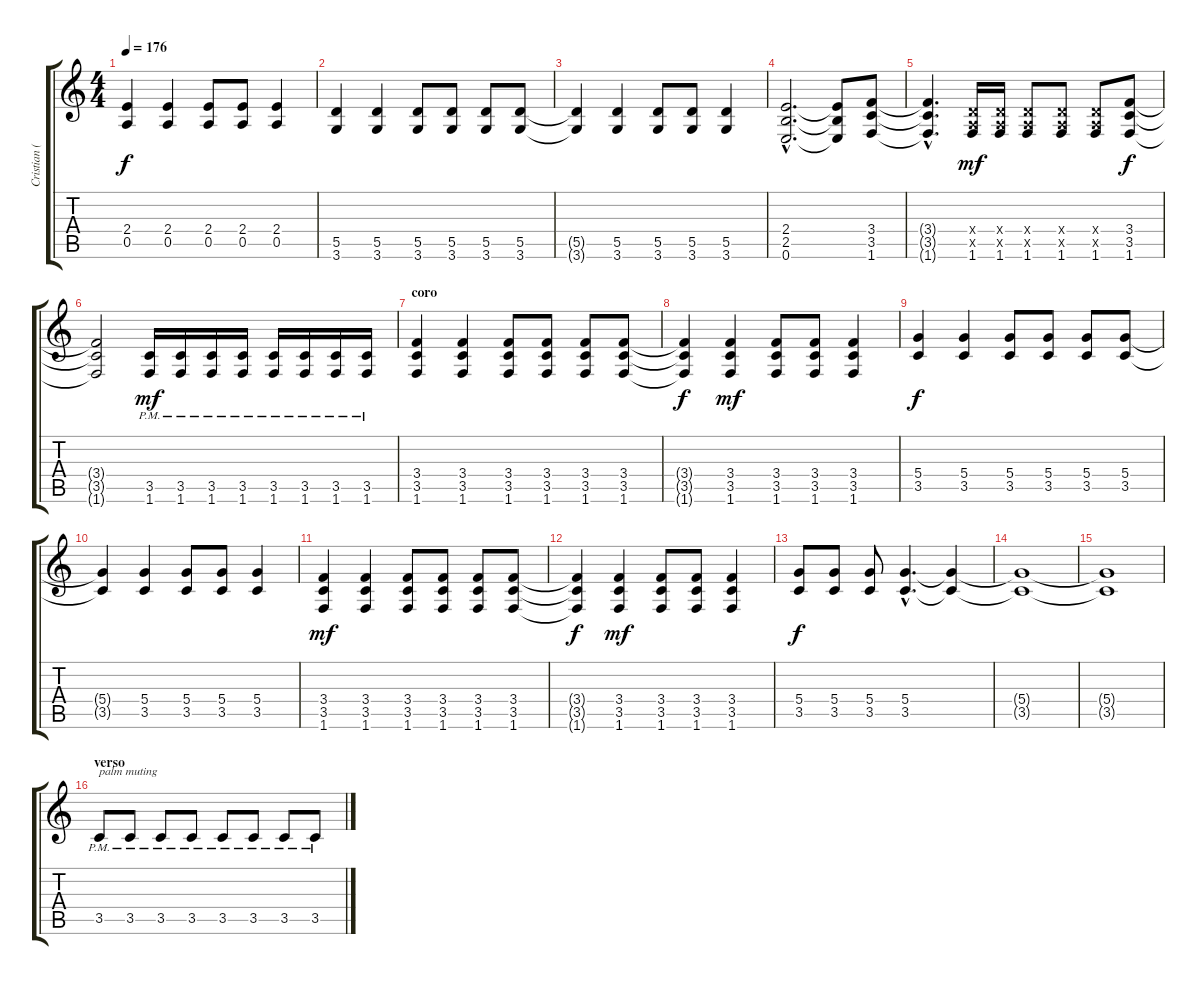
\track ("Cristian (guitarra)" "Cristian (") {instrument distortionguitar}
\staff {score tabs}
\tuning (E4 B3 G3 D3 A2 E2) {hide}
\ts (4 4)
\tempo 176
\clef g2
\ks c
(2.4{t} 0.5{t}).4{dy f} (2.4 0.5).4 (2.4 0.5).8 (2.4 0.5).8 (2.4 0.5).4 |
(5.5 3.6).4 (5.5 3.6).4 (5.5 3.6).8 (5.5 3.6).8 (5.5 3.6).8 (5.5 3.6).8 |
(5.5{t} 3.6{t}).4 (5.5 3.6).4 (5.5 3.6).8 (5.5 3.6).8 (5.5 3.6).4 |
(2.4{hac} 2.5{hac} 0.6{hac}).2{d} (2.4{t} 2.5{t} 0.6{t}).8 (3.4 3.5 1.6).8 |
(3.4{hac t} 3.5{hac t} 1.6{hac t}).4{d} (0.4{x} 0.5{x} 1.6).16{dy mf} (0.4{x} 0.5{x} 1.6).16 (0.4{x} 0.5{x} 1.6).8 (0.4{x} 0.5{x} 1.6).8 (0.4{x} 0.5{x} 1.6).8 (3.4 3.5 1.6).8{dy f} |
(3.4{t} 3.5{t} 1.6{t}).2 (3.5{pm} 1.6).16{dy mf} (3.5{pm} 1.6).16 (3.5{pm} 1.6).16 (3.5{pm} 1.6).16 (3.5{pm} 1.6).16 (3.5{pm} 1.6).16 (3.5{pm} 1.6).16 (3.5{pm} 1.6).16 |
\section ("" "coro")
(3.4 3.5 1.6).4 (3.4 3.5 1.6).4 (3.4 3.5 1.6).8 (3.4 3.5 1.6).8 (3.4 3.5 1.6).8 (3.4 3.5 1.6).8 |
(3.4{t} 3.5{t} 1.6{t}).4{dy f} (3.4 3.5 1.6).4{dy mf} (3.4 3.5 1.6).8 (3.4 3.5 1.6).8 (3.4 3.5 1.6).4 |
(5.4 3.5).4{dy f} (5.4 3.5).4 (5.4 3.5).8 (5.4 3.5).8 (5.4 3.5).8 (5.4 3.5).8 |
(5.4{t} 3.5{t}).4 (5.4 3.5).4 (5.4 3.5).8 (5.4 3.5).8 (5.4 3.5).4 |
(3.4 3.5 1.6).4{dy mf} (3.4 3.5 1.6).4 (3.4 3.5 1.6).8 (3.4 3.5 1.6).8 (3.4 3.5 1.6).8 (3.4 3.5 1.6).8 |
(3.4{t} 3.5{t} 1.6{t}).4{dy f} (3.4 3.5 1.6).4{dy mf} (3.4 3.5 1.6).8 (3.4 3.5 1.6).8 (3.4 3.5 1.6).4 |
(5.4 3.5).8{dy f} (5.4 3.5).8 (5.4 3.5).8 (5.4{hac} 3.5{hac}).4{d} (5.4{t} 3.5{t}).4 |
(5.4{t} 3.5{t}).1 |
(5.4{t} 3.5{t}).1 |
\section ("" "verso")
3.5{pm}.8{txt "palm muting" volume 12} 3.5{pm}.8 3.5{pm}.8 3.5{pm}.8 3.5{pm}.8 3.5{pm}.8 3.5{pm}.8 3.5{pm}.8
